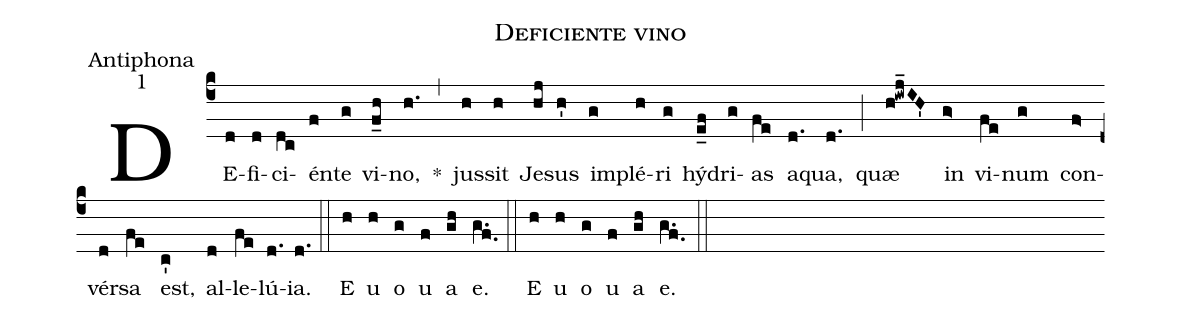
name:Deficiente vino;
office-part:Antiphona;
mode:1;
%%
(c4) DE(d)fi(d)ci(dc)én(f)te(g) vi(f_h)no,(h.) *(,) jus(h)sit(h) Je(hj)sus(h') im(g)plé(h)ri(g) hý(e_f)dri(g)as(fe) a(d.)qua,(d.) (;) quæ(h!iwj_IH') in(g>) vi(fe)num(g) con(f>)vér(d)sa(fe) est,(c') al(d)le(fe)lú(d.)ia.(d.) (::) E(h) u(h) o(g) u(f) a(gh) e.(g.f.) (::) E(h) u(h) o(g) u(f) a(gh) e.(g.f.) (::)
